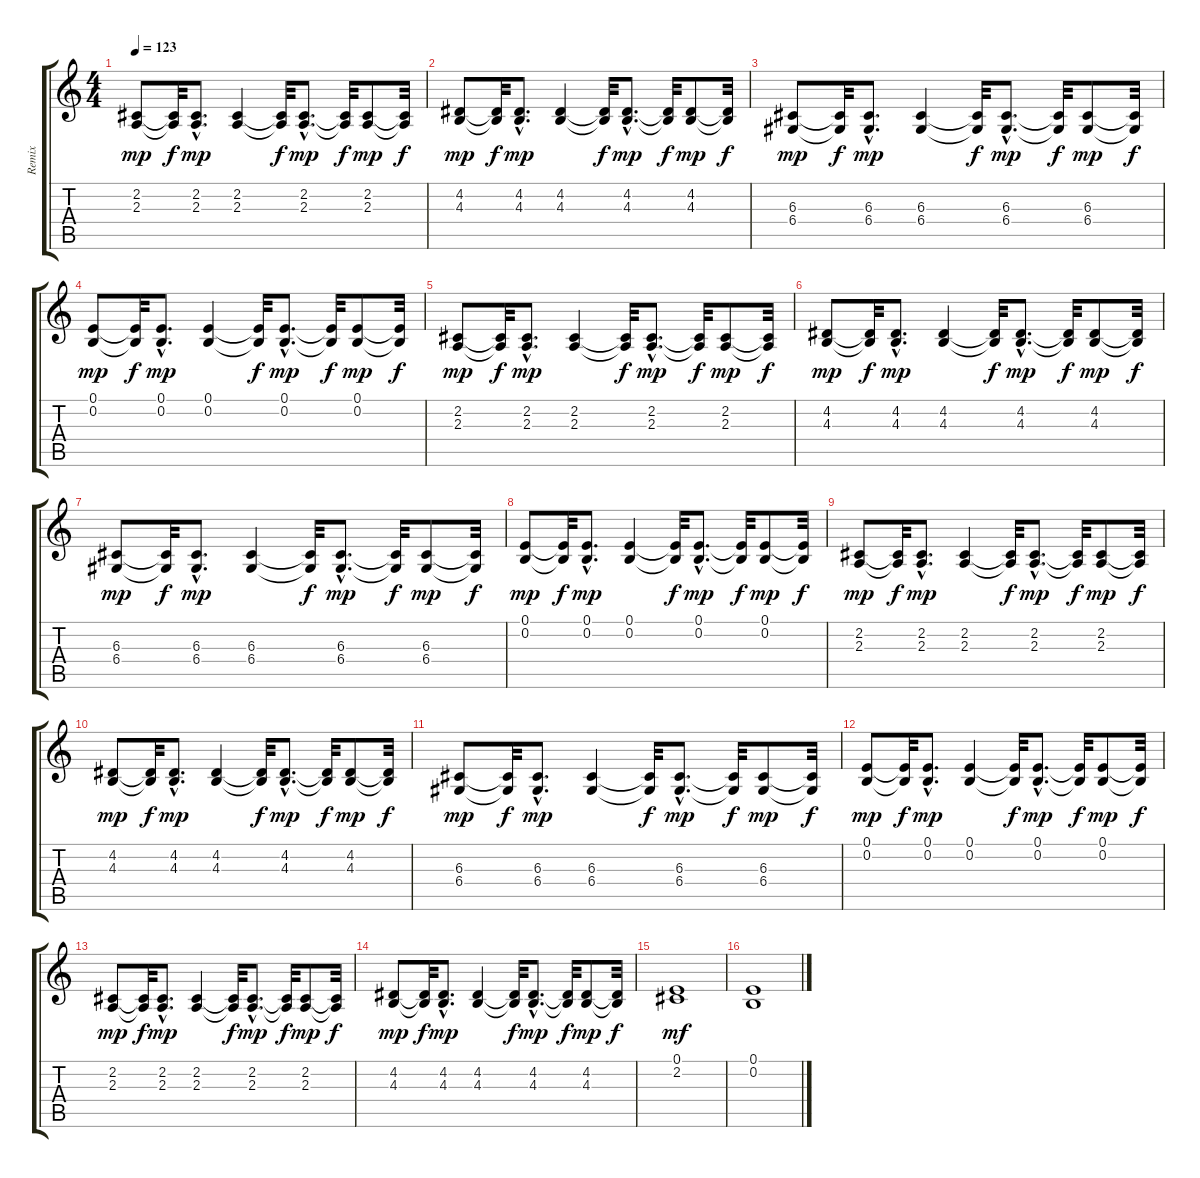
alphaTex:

\track ("Remix" "Remix") {instrument flute}
\staff {score tabs}
\tuning (E4 B3 G3 D3 A2 E2) {hide}
\ts (4 4)
\tempo 123
\clef g2
\ks c
(2.2 2.3).8{dy mp} (2.2{t} 2.3{t}).32{dy f} (2.2{hac} 2.3{hac}).8{d dy mp} (2.2 2.3).4 (2.2{t} 2.3{t}).32{dy f} (2.2{hac} 2.3{hac}).8{d dy mp} (2.2{t} 2.3{t}).32{dy f} (2.2 2.3).8{dy mp} (2.2{t} 2.3{t}).32{dy f} |
(4.2 4.3).8{dy mp} (4.2{t} 4.3{t}).32{dy f} (4.2{hac} 4.3{hac}).8{d dy mp} (4.2 4.3).4 (4.2{t} 4.3{t}).32{dy f} (4.2{hac} 4.3{hac}).8{d dy mp} (4.2{t} 4.3{t}).32{dy f} (4.2 4.3).8{dy mp} (4.2{t} 4.3{t}).32{dy f} |
(6.3 6.4).8{dy mp} (6.3{t} 6.4{t}).32{dy f} (6.3{hac} 6.4{hac}).8{d dy mp} (6.3 6.4).4 (6.3{t} 6.4{t}).32{dy f} (6.3{hac} 6.4{hac}).8{d dy mp} (6.3{t} 6.4{t}).32{dy f} (6.3 6.4).8{dy mp} (6.3{t} 6.4{t}).32{dy f} |
(0.1 0.2).8{dy mp} (0.1{t} 0.2{t}).32{dy f} (0.1{hac} 0.2{hac}).8{d dy mp} (0.1 0.2).4 (0.1{t} 0.2{t}).32{dy f} (0.1{hac} 0.2{hac}).8{d dy mp} (0.1{t} 0.2{t}).32{dy f} (0.1 0.2).8{dy mp} (0.1{t} 0.2{t}).32{dy f} |
(2.2 2.3).8{dy mp} (2.2{t} 2.3{t}).32{dy f} (2.2{hac} 2.3{hac}).8{d dy mp} (2.2 2.3).4 (2.2{t} 2.3{t}).32{dy f} (2.2{hac} 2.3{hac}).8{d dy mp} (2.2{t} 2.3{t}).32{dy f} (2.2 2.3).8{dy mp} (2.2{t} 2.3{t}).32{dy f} |
(4.2 4.3).8{dy mp} (4.2{t} 4.3{t}).32{dy f} (4.2{hac} 4.3{hac}).8{d dy mp} (4.2 4.3).4 (4.2{t} 4.3{t}).32{dy f} (4.2{hac} 4.3{hac}).8{d dy mp} (4.2{t} 4.3{t}).32{dy f} (4.2 4.3).8{dy mp} (4.2{t} 4.3{t}).32{dy f} |
(6.3 6.4).8{dy mp} (6.3{t} 6.4{t}).32{dy f} (6.3{hac} 6.4{hac}).8{d dy mp} (6.3 6.4).4 (6.3{t} 6.4{t}).32{dy f} (6.3{hac} 6.4{hac}).8{d dy mp} (6.3{t} 6.4{t}).32{dy f} (6.3 6.4).8{dy mp} (6.3{t} 6.4{t}).32{dy f} |
(0.1 0.2).8{dy mp} (0.1{t} 0.2{t}).32{dy f} (0.1{hac} 0.2{hac}).8{d dy mp} (0.1 0.2).4 (0.1{t} 0.2{t}).32{dy f} (0.1{hac} 0.2{hac}).8{d dy mp} (0.1{t} 0.2{t}).32{dy f} (0.1 0.2).8{dy mp} (0.1{t} 0.2{t}).32{dy f} |
(2.2 2.3).8{dy mp} (2.2{t} 2.3{t}).32{dy f} (2.2{hac} 2.3{hac}).8{d dy mp} (2.2 2.3).4 (2.2{t} 2.3{t}).32{dy f} (2.2{hac} 2.3{hac}).8{d dy mp} (2.2{t} 2.3{t}).32{dy f} (2.2 2.3).8{dy mp} (2.2{t} 2.3{t}).32{dy f} |
(4.2 4.3).8{dy mp} (4.2{t} 4.3{t}).32{dy f} (4.2{hac} 4.3{hac}).8{d dy mp} (4.2 4.3).4 (4.2{t} 4.3{t}).32{dy f} (4.2{hac} 4.3{hac}).8{d dy mp} (4.2{t} 4.3{t}).32{dy f} (4.2 4.3).8{dy mp} (4.2{t} 4.3{t}).32{dy f} |
(6.3 6.4).8{dy mp} (6.3{t} 6.4{t}).32{dy f} (6.3{hac} 6.4{hac}).8{d dy mp} (6.3 6.4).4 (6.3{t} 6.4{t}).32{dy f} (6.3{hac} 6.4{hac}).8{d dy mp} (6.3{t} 6.4{t}).32{dy f} (6.3 6.4).8{dy mp} (6.3{t} 6.4{t}).32{dy f} |
(0.1 0.2).8{dy mp} (0.1{t} 0.2{t}).32{dy f} (0.1{hac} 0.2{hac}).8{d dy mp} (0.1 0.2).4 (0.1{t} 0.2{t}).32{dy f} (0.1{hac} 0.2{hac}).8{d dy mp} (0.1{t} 0.2{t}).32{dy f} (0.1 0.2).8{dy mp} (0.1{t} 0.2{t}).32{dy f} |
(2.2 2.3).8{dy mp} (2.2{t} 2.3{t}).32{dy f} (2.2{hac} 2.3{hac}).8{d dy mp} (2.2 2.3).4 (2.2{t} 2.3{t}).32{dy f} (2.2{hac} 2.3{hac}).8{d dy mp} (2.2{t} 2.3{t}).32{dy f} (2.2 2.3).8{dy mp} (2.2{t} 2.3{t}).32{dy f} |
(4.2 4.3).8{dy mp} (4.2{t} 4.3{t}).32{dy f} (4.2{hac} 4.3{hac}).8{d dy mp} (4.2 4.3).4 (4.2{t} 4.3{t}).32{dy f} (4.2{hac} 4.3{hac}).8{d dy mp} (4.2{t} 4.3{t}).32{dy f} (4.2 4.3).8{dy mp} (4.2{t} 4.3{t}).32{dy f} |
(0.1 2.2).1{dy mf} |
(0.1 0.2).1
